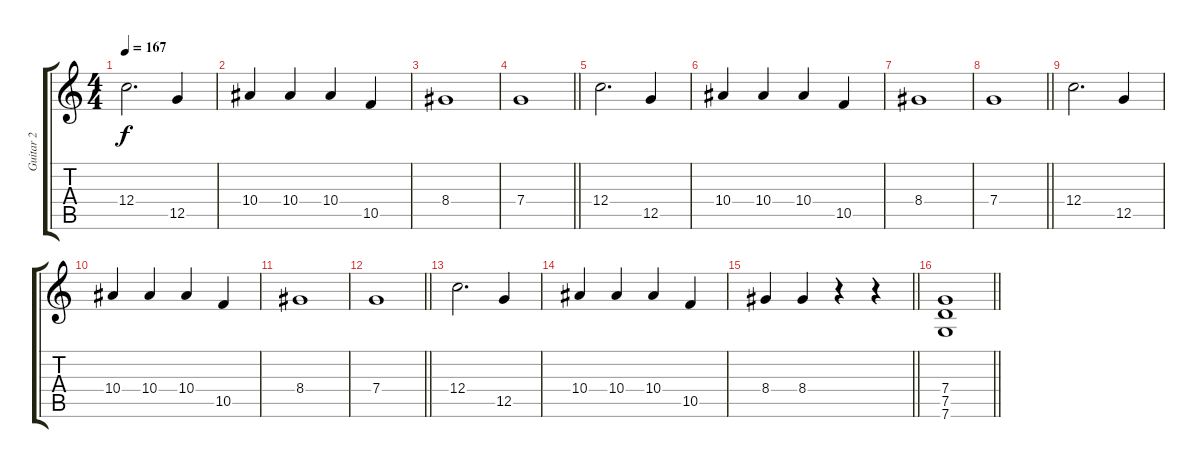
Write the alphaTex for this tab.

\track ("Guitar 2" "Guitar 2") {instrument distortionguitar}
\staff {score tabs}
\tuning (D4 A3 F3 C3 G2 C2) {hide}
\ts (4 4)
\section ("" "")
\tempo 167
\clef g2
\ks c
12.4.2{d dy f balance 9 instrument electricguitarclean} 12.5.4 |
10.4.4 10.4.4 10.4.4 10.5.4 |
8.4.1 |
\barLineRight lightlight
7.4.1 |
12.4.2{d} 12.5.4 |
10.4.4 10.4.4 10.4.4 10.5.4 |
8.4.1 |
\barLineRight lightlight
7.4.1 |
\section ("" "")
12.4.2{d} 12.5.4 |
10.4.4 10.4.4 10.4.4 10.5.4 |
8.4.1 |
\barLineRight lightlight
7.4.1 |
12.4.2{d} 12.5.4 |
10.4.4 10.4.4 10.4.4 10.5.4 |
\barLineRight lightlight
8.4.4 8.4.4 r.4 r.4 |
\barLineRight lightlight
(7.4 7.5 7.6).1{balance 16 instrument distortionguitar}
